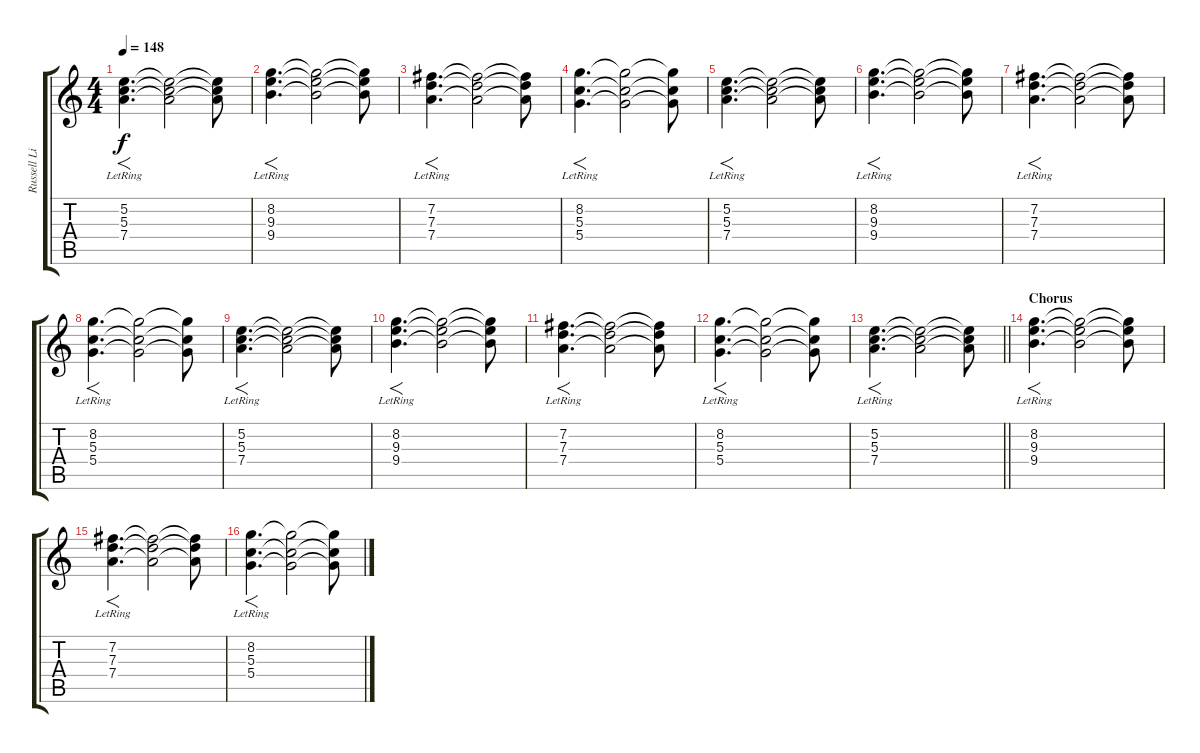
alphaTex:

\track ("Russell Lissack" "Russell Li") {instrument electricguitarjazz}
\staff {score tabs}
\tuning (E4 B3 G3 D3 A2 E2) {hide}
\ts (4 4)
\tempo 148
\clef g2
\ks c
(5.2{lr} 5.3{lr} 7.4{lr}).4{f d dy f} (5.2{t} 5.3{t} 7.4{t}).2 (5.2{t} 5.3{t} 7.4{t}).8 |
(8.2{lr} 9.3{lr} 9.4).4{f d} (8.2{t} 9.3{t} 9.4{t}).2 (8.2{t} 9.3{t} 9.4{t}).8 |
(7.2{lr} 7.3{lr} 7.4{lr}).4{f d} (7.2{t} 7.3{t} 7.4{t}).2 (7.2{t} 7.3{t} 7.4{t}).8 |
(8.2{lr} 5.3{lr} 5.4{lr}).4{f d} (8.2{t} 5.3{t} 5.4{t}).2 (8.2{t} 5.3{t} 5.4{t}).8 |
(5.2 5.3{lr} 7.4{lr}).4{f d} (5.2{t} 5.3{t} 7.4{t}).2 (5.2{t} 5.3{t} 7.4{t}).8 |
(8.2{lr} 9.3{lr} 9.4).4{f d} (8.2{t} 9.3{t} 9.4{t}).2 (8.2{t} 9.3{t} 9.4{t}).8 |
(7.2{lr} 7.3{lr} 7.4{lr}).4{f d} (7.2{t} 7.3{t} 7.4{t}).2 (7.2{t} 7.3{t} 7.4{t}).8 |
(8.2{lr} 5.3{lr} 5.4{lr}).4{f d} (8.2{t} 5.3{t} 5.4{t}).2 (8.2{t} 5.3{t} 5.4{t}).8 |
(5.2{lr} 5.3{lr} 7.4{lr}).4{f d} (5.2{t} 5.3{t} 7.4{t}).2 (5.2{t} 5.3{t} 7.4{t}).8 |
(8.2{lr} 9.3{lr} 9.4).4{f d} (8.2{t} 9.3{t} 9.4{t}).2 (8.2{t} 9.3{t} 9.4{t}).8 |
(7.2{lr} 7.3{lr} 7.4{lr}).4{f d} (7.2{t} 7.3{t} 7.4{t}).2 (7.2{t} 7.3{t} 7.4{t}).8 |
(8.2{lr} 5.3{lr} 5.4{lr}).4{f d} (8.2{t} 5.3{t} 5.4{t}).2 (8.2{t} 5.3{t} 5.4{t}).8 |
\barLineRight lightlight
(5.2{lr} 5.3{lr} 7.4{lr}).4{f d} (5.2{t} 5.3{t} 7.4{t}).2 (5.2{t} 5.3{t} 7.4{t}).8 |
\section ("" "Chorus")
(8.2{lr} 9.3{lr} 9.4).4{f d volume 12} (8.2{t} 9.3{t} 9.4{t}).2 (8.2{t} 9.3{t} 9.4{t}).8 |
(7.2{lr} 7.3{lr} 7.4{lr}).4{f d} (7.2{t} 7.3{t} 7.4{t}).2 (7.2{t} 7.3{t} 7.4{t}).8 |
(8.2{lr} 5.3{lr} 5.4{lr}).4{f d} (8.2{t} 5.3{t} 5.4{t}).2 (8.2{t} 5.3{t} 5.4{t}).8
